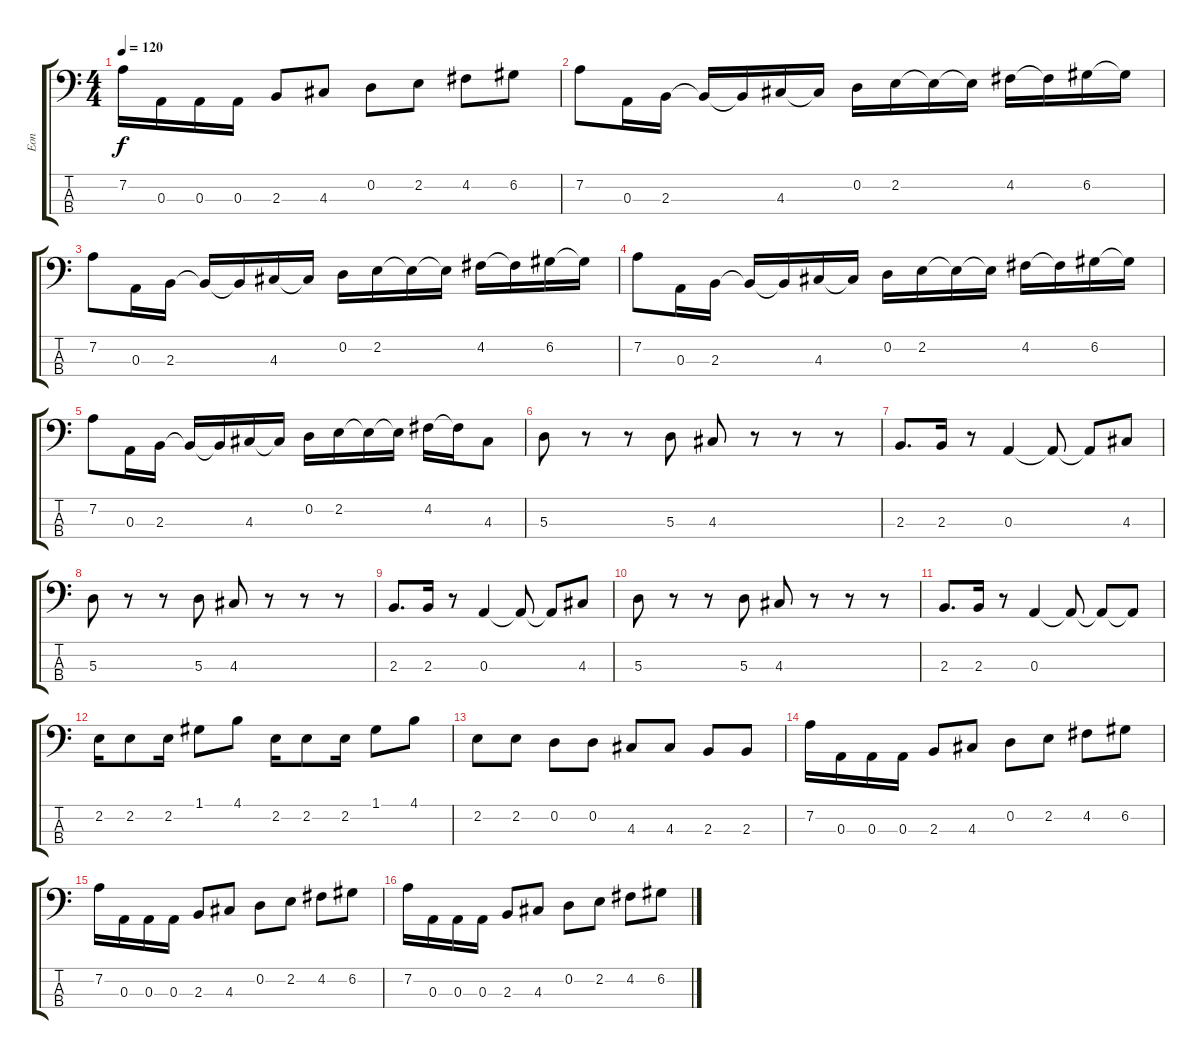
\track ("Eon" "Eon") {instrument electricbassfinger}
\staff {score tabs}
\tuning (G2 D2 A1 E1) {hide}
\ts (4 4)
\tempo 120
\clef f4
\ks c
7.2.16{dy f} 0.3.16 0.3.16 0.3.16 2.3.8 4.3.8 0.2.8 2.2.8 4.2.8 6.2.8 |
7.2.8 0.3.16 2.3.16 2.3{t}.16 2.3{t}.16 4.3.16 4.3{t}.16 0.2.16 2.2.16 2.2{t}.16 2.2{t}.16 4.2.16 4.2{t}.16 6.2.16 6.2{t}.16 |
7.2.8 0.3.16 2.3.16 2.3{t}.16 2.3{t}.16 4.3.16 4.3{t}.16 0.2.16 2.2.16 2.2{t}.16 2.2{t}.16 4.2.16 4.2{t}.16 6.2.16 6.2{t}.16 |
7.2.8 0.3.16 2.3.16 2.3{t}.16 2.3{t}.16 4.3.16 4.3{t}.16 0.2.16 2.2.16 2.2{t}.16 2.2{t}.16 4.2.16 4.2{t}.16 6.2.16 6.2{t}.16 |
7.2.8 0.3.16 2.3.16 2.3{t}.16 2.3{t}.16 4.3.16 4.3{t}.16 0.2.16 2.2.16 2.2{t}.16 2.2{t}.16 4.2.16 4.2{t}.16 4.3.8 |
5.3.8 r.8 r.8 5.3.8 4.3.8 r.8 r.8 r.8 |
2.3.8{d} 2.3.16 r.8 0.3.4 0.3{t}.8 0.3{t}.8 4.3.8 |
5.3.8 r.8 r.8 5.3.8 4.3.8 r.8 r.8 r.8 |
2.3.8{d} 2.3.16 r.8 0.3.4 0.3{t}.8 0.3{t}.8 4.3.8 |
5.3.8 r.8 r.8 5.3.8 4.3.8 r.8 r.8 r.8 |
2.3.8{d} 2.3.16 r.8 0.3.4 0.3{t}.8 0.3{t}.8 0.3{t}.8 |
2.2.16 2.2.8 2.2.16 1.1.8 4.1.8 2.2.16 2.2.8 2.2.16 1.1.8 4.1.8 |
2.2.8 2.2.8 0.2.8 0.2.8 4.3.8 4.3.8 2.3.8 2.3.8 |
7.2.16 0.3.16 0.3.16 0.3.16 2.3.8 4.3.8 0.2.8 2.2.8 4.2.8 6.2.8 |
7.2.16 0.3.16 0.3.16 0.3.16 2.3.8 4.3.8 0.2.8 2.2.8 4.2.8 6.2.8 |
7.2.16 0.3.16 0.3.16 0.3.16 2.3.8 4.3.8 0.2.8 2.2.8 4.2.8 6.2.8
